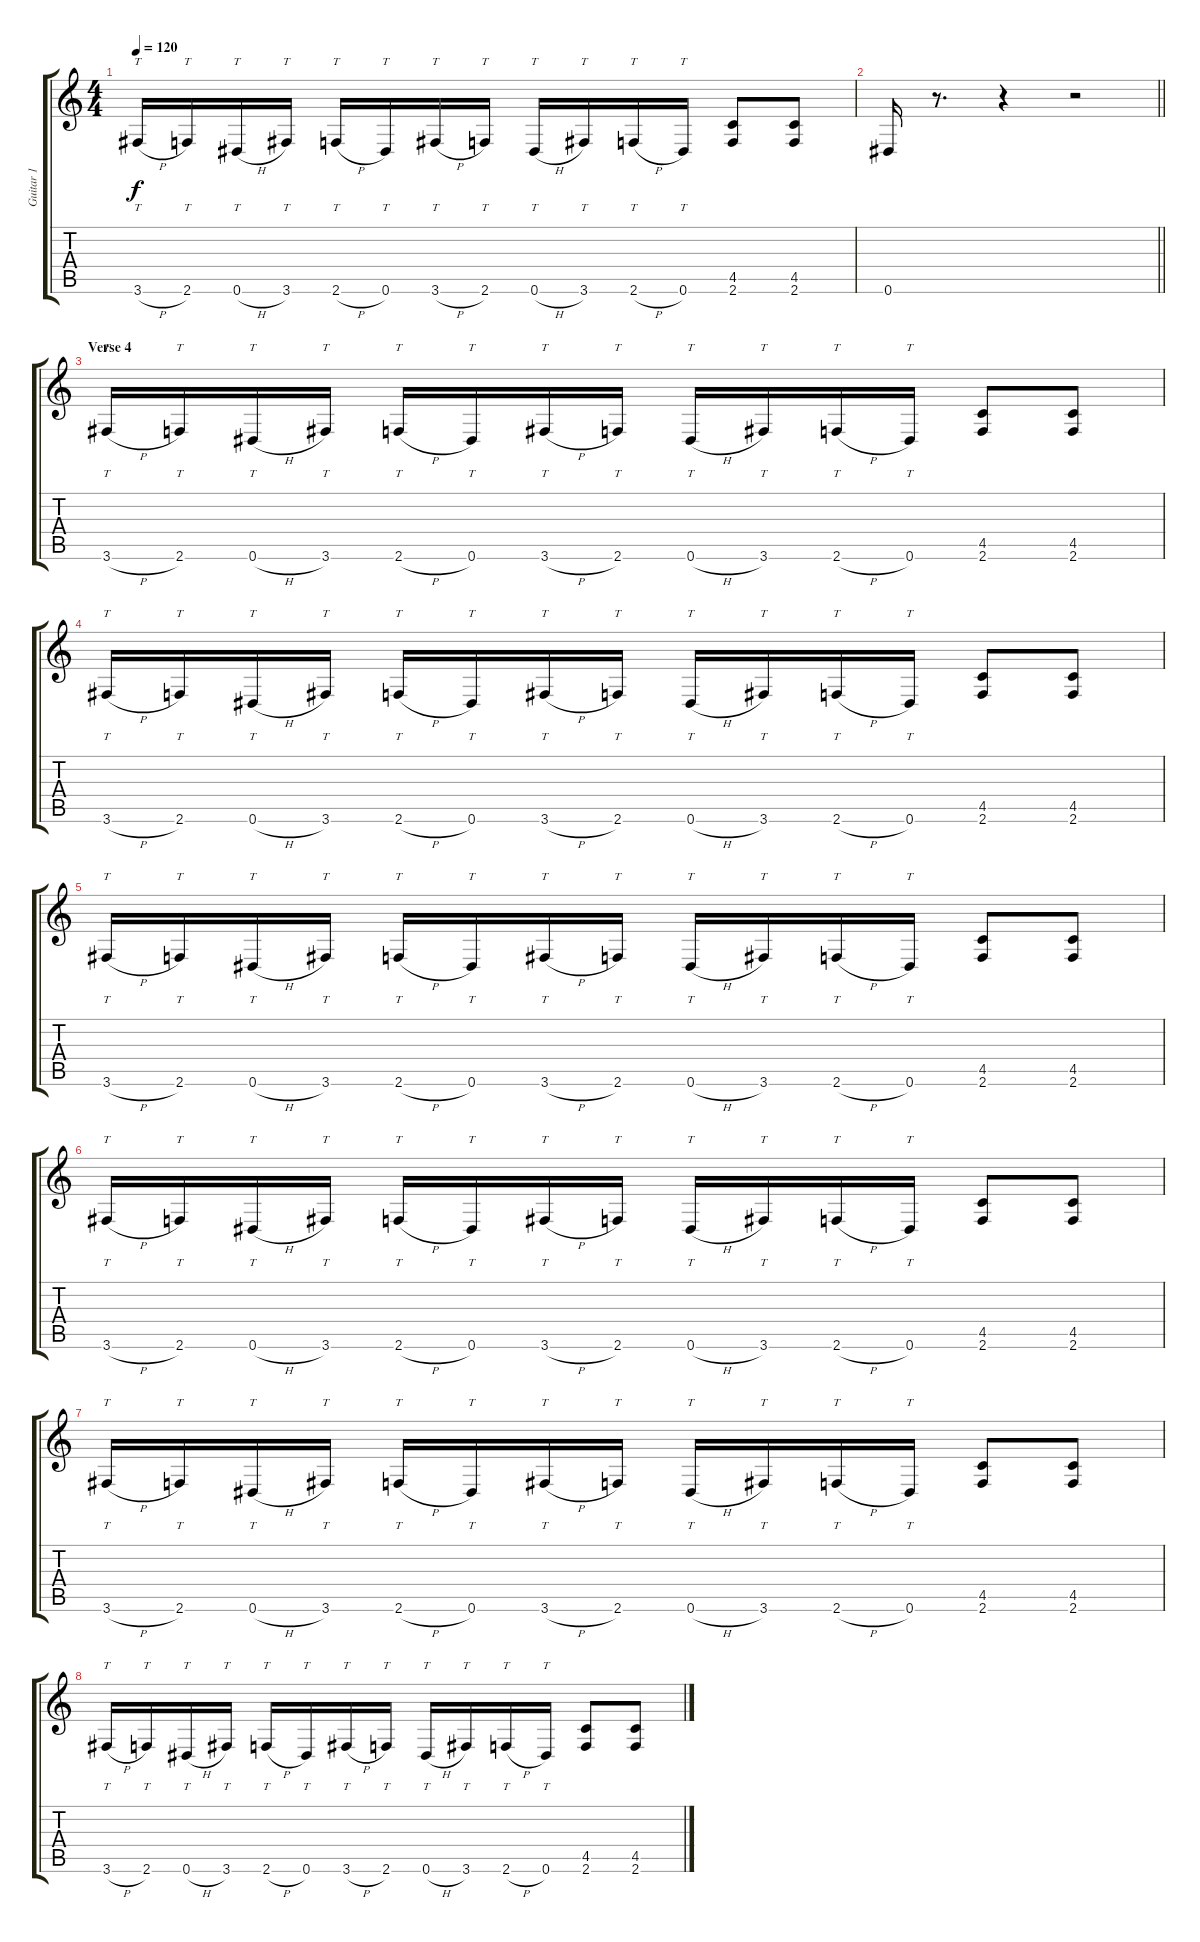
\track ("Guitar 1" "Guitar 1") {instrument distortionguitar}
\staff {score tabs}
\tuning (Eb4 Bb3 Gb3 Db3 Ab2 Eb2) {hide}
\ts (4 4)
\tempo 120
\clef g2
\ks c
3.6{h}.16{tt dy f} 2.6.16{tt} 0.6{h}.16{tt} 3.6.16{tt} 2.6{h}.16{tt} 0.6.16{tt} 3.6{h}.16{tt} 2.6.16{tt} 0.6{h}.16{tt} 3.6.16{tt} 2.6{h}.16{tt} 0.6.16{tt} (4.5 2.6).8 (4.5 2.6).8 |
\barLineRight lightlight
0.6.16 r.8{d} r.4 r.2 |
\section ("" "Verse 4")
3.6{h}.16{tt} 2.6.16{tt} 0.6{h}.16{tt} 3.6.16{tt} 2.6{h}.16{tt} 0.6.16{tt} 3.6{h}.16{tt} 2.6.16{tt} 0.6{h}.16{tt} 3.6.16{tt} 2.6{h}.16{tt} 0.6.16{tt} (4.5 2.6).8 (4.5 2.6).8 |
3.6{h}.16{tt} 2.6.16{tt} 0.6{h}.16{tt} 3.6.16{tt} 2.6{h}.16{tt} 0.6.16{tt} 3.6{h}.16{tt} 2.6.16{tt} 0.6{h}.16{tt} 3.6.16{tt} 2.6{h}.16{tt} 0.6.16{tt} (4.5 2.6).8 (4.5 2.6).8 |
3.6{h}.16{tt} 2.6.16{tt} 0.6{h}.16{tt} 3.6.16{tt} 2.6{h}.16{tt} 0.6.16{tt} 3.6{h}.16{tt} 2.6.16{tt} 0.6{h}.16{tt} 3.6.16{tt} 2.6{h}.16{tt} 0.6.16{tt} (4.5 2.6).8 (4.5 2.6).8 |
3.6{h}.16{tt} 2.6.16{tt} 0.6{h}.16{tt} 3.6.16{tt} 2.6{h}.16{tt} 0.6.16{tt} 3.6{h}.16{tt} 2.6.16{tt} 0.6{h}.16{tt} 3.6.16{tt} 2.6{h}.16{tt} 0.6.16{tt} (4.5 2.6).8 (4.5 2.6).8 |
3.6{h}.16{tt} 2.6.16{tt} 0.6{h}.16{tt} 3.6.16{tt} 2.6{h}.16{tt} 0.6.16{tt} 3.6{h}.16{tt} 2.6.16{tt} 0.6{h}.16{tt} 3.6.16{tt} 2.6{h}.16{tt} 0.6.16{tt} (4.5 2.6).8 (4.5 2.6).8 |
3.6{h}.16{tt} 2.6.16{tt} 0.6{h}.16{tt} 3.6.16{tt} 2.6{h}.16{tt} 0.6.16{tt} 3.6{h}.16{tt} 2.6.16{tt} 0.6{h}.16{tt} 3.6.16{tt} 2.6{h}.16{tt} 0.6.16{tt} (4.5 2.6).8 (4.5 2.6).8
